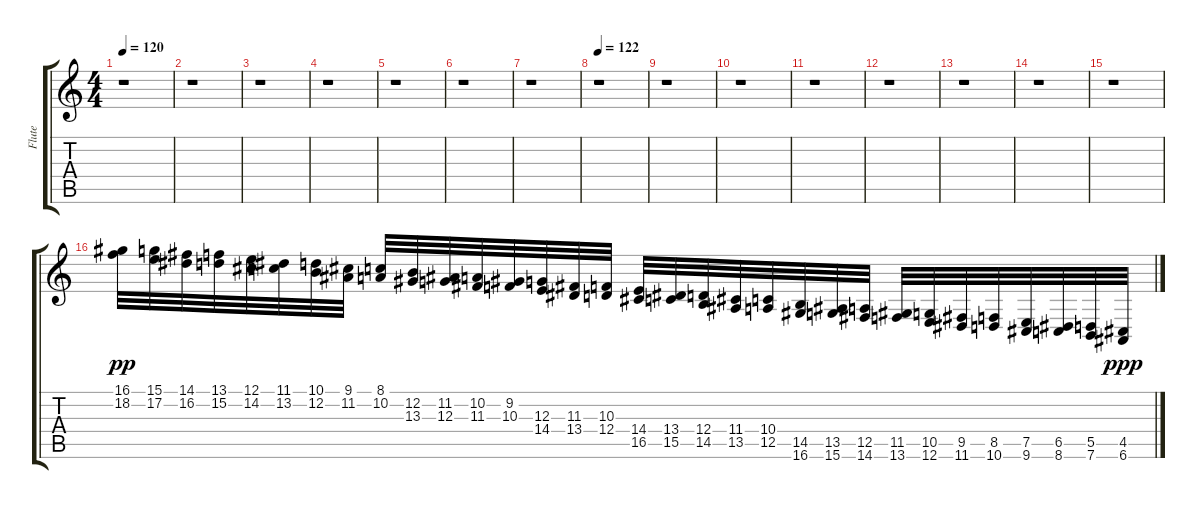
\track ("Flute" "Flute") {instrument flute}
\staff {score tabs}
\tuning (E4 B3 G3 D3 A2 E2) {hide}
\ts (4 4)
\tempo 120
\clef g2
\ks c
r.1{dy pp} |
r.1 |
r.1 |
r.1 |
r.1 |
r.1 |
r.1 |
\tempo 122
r.1 |
r.1 |
r.1 |
r.1 |
r.1 |
r.1 |
r.1 |
r.1 |
(16.1 18.2).32 (15.1 17.2).32 (14.1 16.2).32 (13.1 15.2).32 (12.1 14.2).32 (11.1 13.2).32 (10.1 12.2).32 (9.1 11.2).32 (8.1 10.2).32 (12.2 13.3).32 (11.2 12.3).32 (10.2 11.3).32 (9.2 10.3).32 (12.3 14.4).32 (11.3 13.4).32 (10.3 12.4).32 (14.4 16.5).32 (13.4 15.5).32 (12.4 14.5).32 (11.4 13.5).32 (10.4 12.5).32 (14.5 16.6).32 (13.5 15.6).32 (12.5 14.6).32 (11.5 13.6).32 (10.5 12.6).32 (9.5 11.6).32 (8.5 10.6).32 (7.5 9.6).32 (6.5 8.6).32 (5.5 7.6).32 (4.5 6.6).32{dy ppp}
